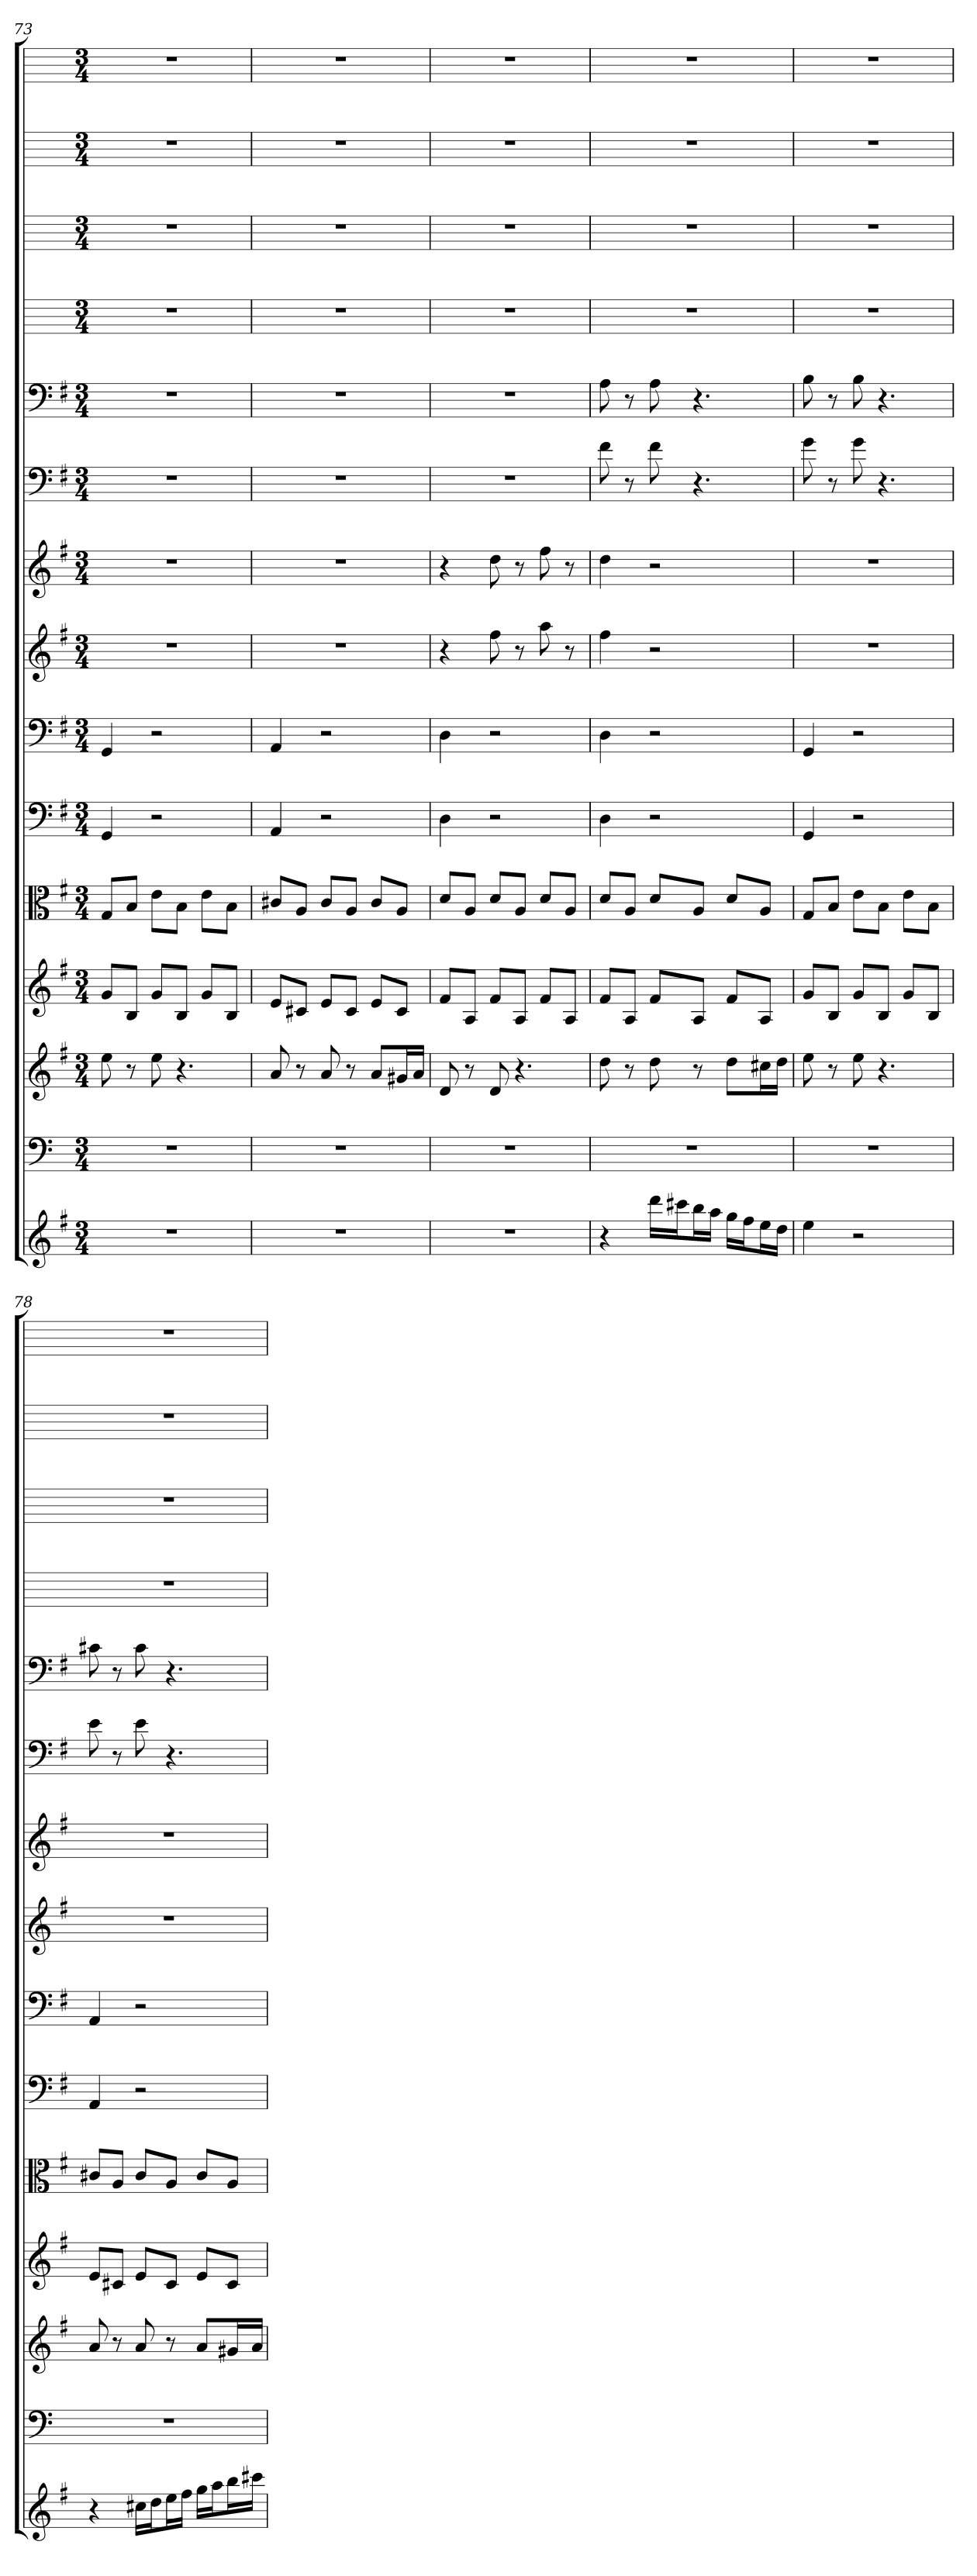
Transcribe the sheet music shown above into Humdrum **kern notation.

**kern	**kern	**kern	**kern	**kern	**kern	**kern	**kern	**kern	**kern	**kern	**kern	**kern	**kern	**kern
*part15	*part14	*part13	*part12	*part11	*part10	*part9	*part8	*part7	*part6	*part5	*part4	*part3	*part2	*part1
*staff15	*staff14	*staff13	*staff12	*staff11	*staff10	*staff9	*staff8	*staff7	*staff6	*staff5	*staff4	*staff3	*staff2	*staff1
*	*clefF4	*	*	*clefC3	*clefF4	*clefF4	*	*	*clefF4	*clefF4	*	*	*	*
*k[f#]	*k[]	*k[f#]	*k[f#]	*k[f#]	*k[f#]	*k[f#]	*k[f#]	*k[f#]	*k[f#]	*k[f#]	*k[]	*k[]	*k[]	*k[]
*M3/4	*M3/4	*M3/4	*M3/4	*M3/4	*M3/4	*M3/4	*M3/4	*M3/4	*M3/4	*M3/4	*M3/4	*M3/4	*M3/4	*M3/4
=73	=73	=73	=73	=73	=73	=73	=73	=73	=73	=73	=73	=73	=73	=73
2.r	2.r	8ee	8gL	8G/L	4GG	4GG	2.r	2.r	2.r	2.r	2.r	2.r	2.r	2.r
.	.	8r	8BJ	8B/J	.	.	.	.	.	.	.	.	.	.
.	.	8ee	8gL	8e\L	2r	2r	.	.	.	.	.	.	.	.
.	.	4.r	8BJ	8B\J	.	.	.	.	.	.	.	.	.	.
.	.	.	8gL	8e\L	.	.	.	.	.	.	.	.	.	.
.	.	.	8BJ	8B\J	.	.	.	.	.	.	.	.	.	.
=74	=74	=74	=74	=74	=74	=74	=74	=74	=74	=74	=74	=74	=74	=74
2.r	2.r	8a	8eL	8c#X/L	4AA	4AA	2.r	2.r	2.r	2.r	2.r	2.r	2.r	2.r
.	.	8r	8c#XJ	8A/J	.	.	.	.	.	.	.	.	.	.
.	.	8a	8eL	8c#/L	2r	2r	.	.	.	.	.	.	.	.
.	.	8r	8c#J	8A/J	.	.	.	.	.	.	.	.	.	.
.	.	8aL	8eL	8c#/L	.	.	.	.	.	.	.	.	.	.
.	.	16g#XL	8c#J	8A/J	.	.	.	.	.	.	.	.	.	.
.	.	16aJJ	.	.	.	.	.	.	.	.	.	.	.	.
=75	=75	=75	=75	=75	=75	=75	=75	=75	=75	=75	=75	=75	=75	=75
2.r	2.r	8d	8f#L	8d/L	4D	4D	4r	4r	2.r	2.r	2.r	2.r	2.r	2.r
.	.	8r	8AJ	8A/J	.	.	.	.	.	.	.	.	.	.
.	.	8d	8f#L	8d/L	2r	2r	8ff#	8dd	.	.	.	.	.	.
.	.	4.r	8AJ	8A/J	.	.	8r	8r	.	.	.	.	.	.
.	.	.	8f#L	8d/L	.	.	8aa	8ff#	.	.	.	.	.	.
.	.	.	8AJ	8A/J	.	.	8r	8r	.	.	.	.	.	.
=76	=76	=76	=76	=76	=76	=76	=76	=76	=76	=76	=76	=76	=76	=76
4r	2.r	8dd	8f#L	8d/L	4D	4D	4ff#	4dd	8f#	8A	2.r	2.r	2.r	2.r
.	.	8r	8AJ	8A/J	.	.	.	.	8r	8r	.	.	.	.
16dddLL	.	8dd	8f#L	8d/L	2r	2r	2r	2r	8f#	8A	.	.	.	.
16ccc#XJ	.	.	.	.	.	.	.	.	.	.	.	.	.	.
16bbL	.	8r	8AJ	8A/J	.	.	.	.	4.r	4.r	.	.	.	.
16aaJJ	.	.	.	.	.	.	.	.	.	.	.	.	.	.
16ggLL	.	8ddL	8f#L	8d/L	.	.	.	.	.	.	.	.	.	.
16ff#J	.	.	.	.	.	.	.	.	.	.	.	.	.	.
16eeL	.	16cc#XL	8AJ	8A/J	.	.	.	.	.	.	.	.	.	.
16ddJJ	.	16ddJJ	.	.	.	.	.	.	.	.	.	.	.	.
=77	=77	=77	=77	=77	=77	=77	=77	=77	=77	=77	=77	=77	=77	=77
4ee	2.r	8ee	8gL	8G/L	4GG	4GG	2.r	2.r	8g	8B	2.r	2.r	2.r	2.r
.	.	8r	8BJ	8B/J	.	.	.	.	8r	8r	.	.	.	.
2r	.	8ee	8gL	8e\L	2r	2r	.	.	8g	8B	.	.	.	.
.	.	4.r	8BJ	8B\J	.	.	.	.	4.r	4.r	.	.	.	.
.	.	.	8gL	8e\L	.	.	.	.	.	.	.	.	.	.
.	.	.	8BJ	8B\J	.	.	.	.	.	.	.	.	.	.
=78	=78	=78	=78	=78	=78	=78	=78	=78	=78	=78	=78	=78	=78	=78
4r	2.r	8a	8eL	8c#X/L	4AA	4AA	2.r	2.r	8e	8c#X	2.r	2.r	2.r	2.r
.	.	8r	8c#XJ	8A/J	.	.	.	.	8r	8r	.	.	.	.
16cc#XLL	.	8a	8eL	8c#/L	2r	2r	.	.	8e	8c#	.	.	.	.
16ddJ	.	.	.	.	.	.	.	.	.	.	.	.	.	.
16eeL	.	8r	8c#J	8A/J	.	.	.	.	4.r	4.r	.	.	.	.
16ff#JJ	.	.	.	.	.	.	.	.	.	.	.	.	.	.
16ggLL	.	8aL	8eL	8c#/L	.	.	.	.	.	.	.	.	.	.
16aaJ	.	.	.	.	.	.	.	.	.	.	.	.	.	.
16bbL	.	16g#XL	8c#J	8A/J	.	.	.	.	.	.	.	.	.	.
16ccc#XJJ	.	16aJJ	.	.	.	.	.	.	.	.	.	.	.	.
=	=	=	=	=	=	=	=	=	=	=	=	=	=	=
*-	*-	*-	*-	*-	*-	*-	*-	*-	*-	*-	*-	*-	*-	*-
